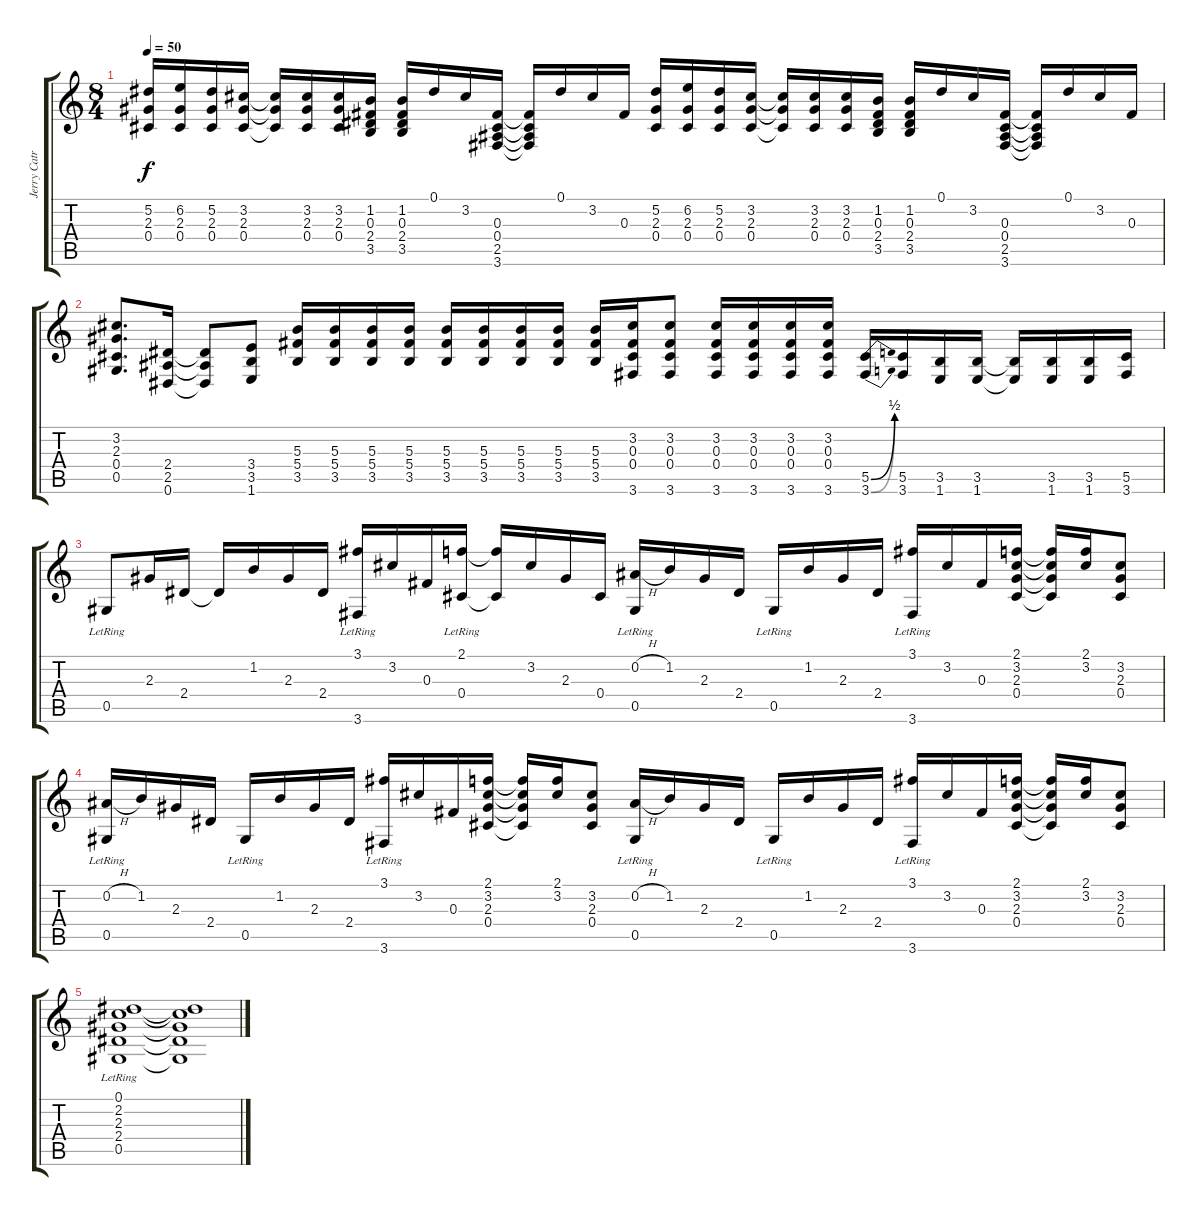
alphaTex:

\track ("Jerry Catrell Dist." "Jerry Catr") {instrument distortionguitar}
\staff {score tabs}
\tuning (Eb4 Bb3 Gb3 Db3 Ab2 Eb2) {hide}
\ts (8 4)
\tempo 50
\clef g2
\ks c
(5.2 2.3 0.4).16{dy f} (6.2 2.3 0.4).16 (5.2 2.3 0.4).16 (3.2 2.3 0.4).16 (3.2{t} 2.3{t} 0.4{t}).16 (3.2 2.3 0.4).16 (3.2 2.3 0.4).16 (1.2 0.3 2.4 3.5).16 (1.2 0.3 2.4 3.5).16 0.1.16 3.2.16 (0.3 0.4 2.5 3.6).16 (0.3{t} 0.4{t} 2.5{t} 3.6{t}).16 0.1.16 3.2.16 0.3.16 (5.2 2.3 0.4).16 (6.2 2.3 0.4).16 (5.2 2.3 0.4).16 (3.2 2.3 0.4).16 (3.2{t} 2.3{t} 0.4{t}).16 (3.2 2.3 0.4).16 (3.2 2.3 0.4).16 (1.2 0.3 2.4 3.5).16 (1.2 0.3 2.4 3.5).16 0.1.16 3.2.16 (0.3 0.4 2.5 3.6).16 (0.3{t} 0.4{t} 2.5{t} 3.6{t}).16 0.1.16 3.2.16 0.3.16 |
(3.2 2.3 0.4 0.5).8{d} (2.4 2.5 0.6).16 (2.4{t} 2.5{t} 0.6{t}).8 (3.4 3.5 1.6).8 (5.3 5.4 3.5).16 (5.3 5.4 3.5).16 (5.3 5.4 3.5).16 (5.3 5.4 3.5).16 (5.3 5.4 3.5).16 (5.3 5.4 3.5).16 (5.3 5.4 3.5).16 (5.3 5.4 3.5).16 (5.3 5.4 3.5).16 (3.2 0.3 0.4 3.6).16 (3.2 0.3 0.4 3.6).8 (3.2 0.3 0.4 3.6).16 (3.2 0.3 0.4 3.6).16 (3.2 0.3 0.4 3.6).16 (3.2 0.3 0.4 3.6).16 (5.5{be (bend 0 0 60 2)} 3.6{be (bend 0 0 60 2)}).16 (5.5 3.6).16 (3.5 1.6).16 (3.5 1.6).16 (3.5{t} 1.6{t}).16 (3.5 1.6).16 (3.5 1.6).16 (5.5 3.6).16 |
0.5{lr}.8{volume 4 instrument overdrivenguitar} 2.3.16 2.4.16 2.4{t}.16 1.2.16 2.3.16 2.4.16 (3.1 3.6{lr}).16 3.2.16 0.3.16 (2.1 0.4{lr}).16 (2.1{t} 0.4{t}).16 3.2.16 2.3.16 0.4.16 (0.2{h} 0.5{lr}).16 1.2.16 2.3.16 2.4.16 0.5{lr}.16 1.2.16 2.3.16 2.4.16 (3.1 3.6{lr}).16 3.2.16 0.3.16 (2.1 3.2 2.3 0.4).16 (2.1{t} 3.2{t} 2.3{t} 0.4{t}).16 (2.1 3.2).16 (3.2 2.3 0.4).8 |
(0.2{h} 0.5{lr}).16{volume 5} 1.2.16 2.3.16 2.4.16 0.5{lr}.16 1.2.16 2.3.16 2.4.16 (3.1 3.6{lr}).16 3.2.16 0.3.16 (2.1 3.2 2.3 0.4).16 (2.1{t} 3.2{t} 2.3{t} 0.4{t}).16 (2.1 3.2).16 (3.2 2.3 0.4).8 (0.2{h} 0.5{lr}).16 1.2.16 2.3.16 2.4.16 0.5{lr}.16 1.2.16 2.3.16 2.4.16 (3.1 3.6{lr}).16 3.2.16 0.3.16 (2.1 3.2 2.3 0.4).16 (2.1{t} 3.2{t} 2.3{t} 0.4{t}).16 (2.1 3.2).16 (3.2 2.3 0.4).8 |
(0.1 2.2 2.3 2.4 0.5{lr}).1{volume 0} (0.1{t} 2.2{t} 2.3{t} 2.4{t} 0.5{t}).1
